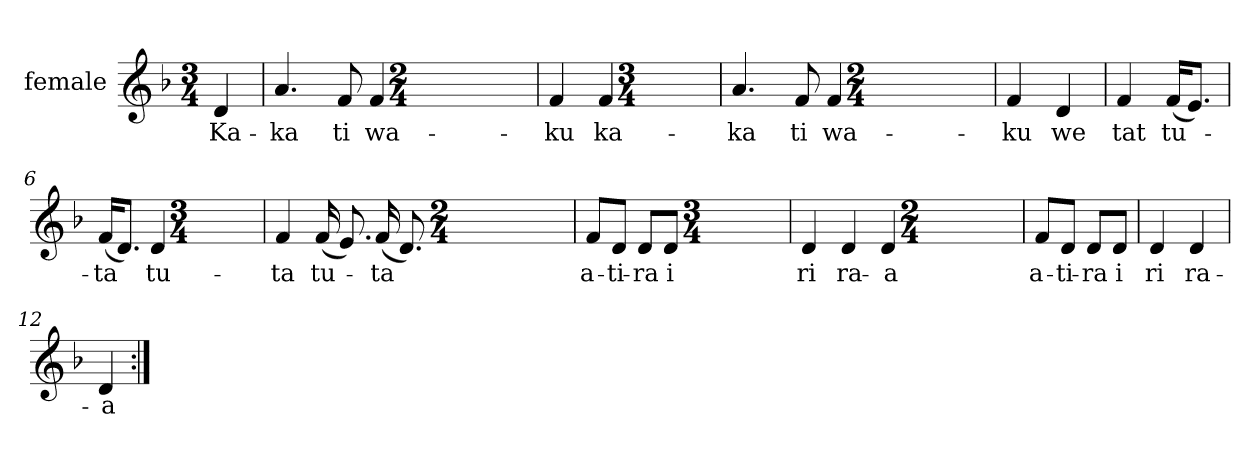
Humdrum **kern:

**kern	**text
*part1	*part1
*staff1	*staff1
*I"female	*
*clefG2	*
*k[b-]	*
*M3/4	*
*MM108	*
=	=
4d	Ka-
=1	=1
4.a	-ka
8f	ti
4f	wa-
*M2/4	*
=2	=2
4f	-ku
4f	ka-
*M3/4	*
=3	=3
4.a	-ka
8f	ti
4f	wa-
*M2/4	*
=4	=4
4f	-ku
4d	we
=5	=5
4f	tat
(16f/KL	tu-
8.e/J)	.
=6	=6
(16f/KL	-ta
8.d/J)	.
4d	tu-
*M3/4	*
=7	=7
4f	-ta
(16f	tu-
8.e)	.
(16f	-ta
8.d)	.
*M2/4	*
=8	=8
8f/L	a-
8d/J	-ti-
8d/L	-ra
8d/J	i
*M3/4	*
=9	=9
4d	ri
4d	ra-
4d	-a
*M2/4	*
=10	=10
8f/L	a-
8d/J	-ti-
8d/L	-ra
8d/J	i
=11	=11
4d	ri
4d	ra-
=12	=12
4d	-a
=:|!	=:|!
*-	*-
